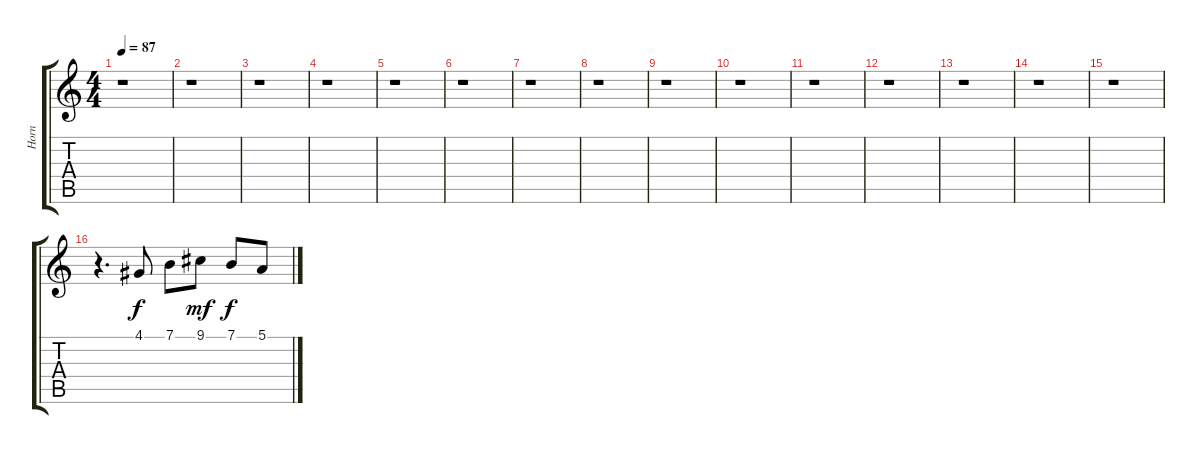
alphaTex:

\track ("Horn" "Horn") {instrument englishhorn}
\staff {score tabs}
\tuning (E4 B3 G3 D3 A2 E2) {hide}
\ts (4 4)
\tempo 87
\clef g2
\ks c
r.1{dy f} |
r.1 |
r.1 |
r.1 |
r.1 |
r.1 |
r.1 |
r.1 |
r.1 |
r.1 |
r.1 |
r.1 |
r.1 |
r.1 |
r.1 |
r.4{d} 4.1.8 7.1.8 9.1.8{dy mf} 7.1.8{dy f} 5.1.8
